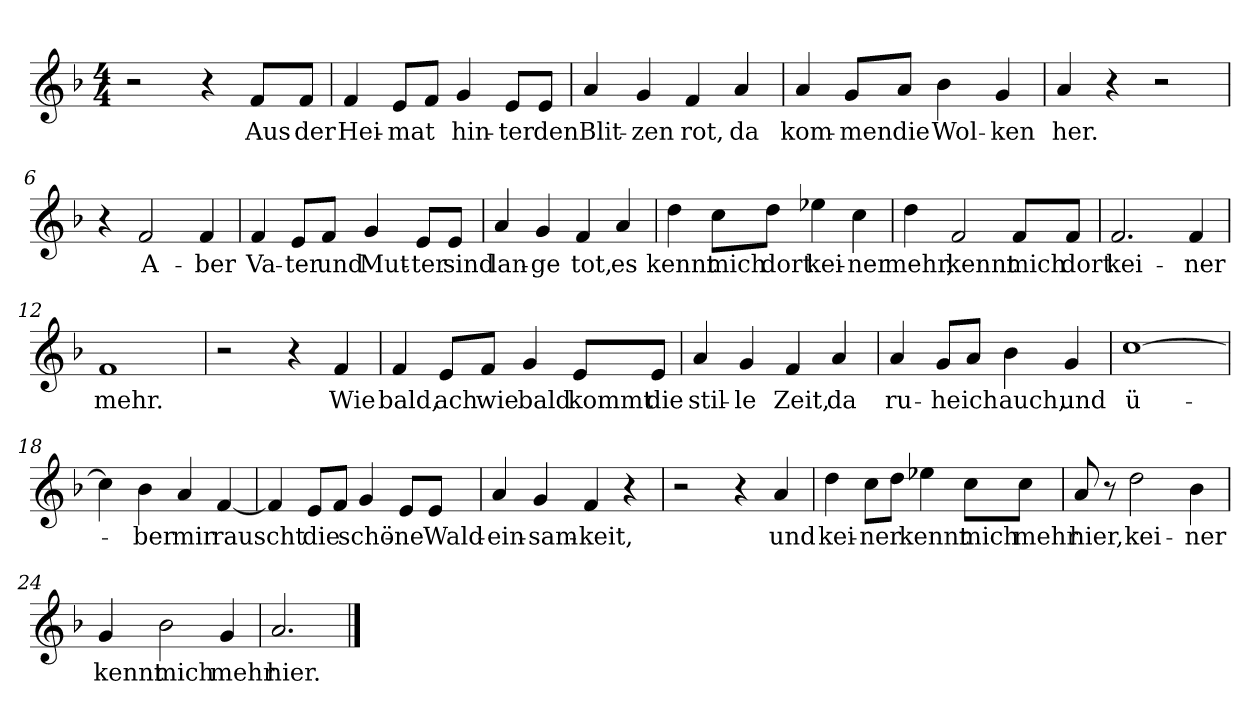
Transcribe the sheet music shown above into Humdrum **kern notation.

**kern	**text
*part1	*part1
*staff1	*staff1
*clefG2	*
*k[b-]	*
*M4/4	*
=1	=1
2r	.
4r	.
!	!LO:LY:b
8f/L	Aus
!	!LO:LY:b
8f/J	der
=2	=2
!	!LO:LY:b
4f/	Hei-
!	!LO:LY:b
8e/L	-mat
8f/J	.
!	!LO:LY:b
4g/	hin-
!	!LO:LY:b
8e/L	-ter
!	!LO:LY:b
8e/J	den
=3	=3
!	!LO:LY:b
4a/	Blit-
!	!LO:LY:b
4g/	-zen
!	!LO:LY:b
4f/	rot,
!	!LO:LY:b
4a/	da
=4	=4
!	!LO:LY:b
4a/	kom-
!	!LO:LY:b
8g/L	-men
!	!LO:LY:b
8a/J	die
!	!LO:LY:b
4b-\	Wol-
!	!LO:LY:b
4g/	-ken
=5	=5
!	!LO:LY:b
4a/	her.
4r	.
2r	.
=6	=6
4r	.
!	!LO:LY:b
2f/	A-
!	!LO:LY:b
4f/	-ber
!!LO:LB:g=z
=7	=7
!	!LO:LY:b
4f/	Va-
!	!LO:LY:b
8e/L	-ter
!	!LO:LY:b
8f/J	und
!	!LO:LY:b
4g/	Mut-
!	!LO:LY:b
8e/L	-ter
!	!LO:LY:b
8e/J	sind
=8	=8
!	!LO:LY:b
4a/	lan-
!	!LO:LY:b
4g/	-ge
!	!LO:LY:b
4f/	tot,
!	!LO:LY:b
4a/	es
=9	=9
!	!LO:LY:b
4dd\	kennt
!	!LO:LY:b
8cc\L	mich
!	!LO:LY:b
8dd\J	dort
!	!LO:LY:b
4ee-X\	kei-
!	!LO:LY:b
4cc\	-ner
=10	=10
!	!LO:LY:b
4dd\	mehr,
!	!LO:LY:b
2f/	kennt
!	!LO:LY:b
8f/L	mich
!	!LO:LY:b
8f/J	dort
=11	=11
!	!LO:LY:b
2.f/	kei-
!	!LO:LY:b
4f/	-ner
=12	=12
!	!LO:LY:b
1f	mehr.
=13	=13
2r	.
4r	.
!	!LO:LY:b
4f/	Wie
!!LO:LB:g=z
=14	=14
!	!LO:LY:b
4f/	bald,
!	!LO:LY:b
8e/L	ach
!	!LO:LY:b
8f/J	wie
!	!LO:LY:b
4g/	bald
!	!LO:LY:b
8e/L	kommt
!	!LO:LY:b
8e/J	die
=15	=15
!	!LO:LY:b
4a/	stil-
!	!LO:LY:b
4g/	-le
!	!LO:LY:b
4f/	Zeit,
!	!LO:LY:b
4a/	da
=16	=16
!	!LO:LY:b
4a/	ru-
!	!LO:LY:b
8g/L	-he
!	!LO:LY:b
8a/J	ich
!	!LO:LY:b
4b-\	auch,
!	!LO:LY:b
4g/	und
=17	=17
!	!LO:LY:b
[1cc	ü-
=18	=18
4cc\]	.
!	!LO:LY:b
4b-\	-ber
!	!LO:LY:b
4a/	mir
!	!LO:LY:b
[4f/	rauscht
=19	=19
4f/]	.
!	!LO:LY:b
8e/L	die
8f/J	.
!	!LO:LY:b
4g/	schö-
!	!LO:LY:b
8e/L	-ne
!	!LO:LY:b
8e/J	Wald-
!!LO:LB:g=z
=20	=20
!	!LO:LY:b
4a/	-ein-
!	!LO:LY:b
4g/	-sam-
!	!LO:LY:b
4f/	-keit,
4r	.
=21	=21
2r	.
4r	.
!	!LO:LY:b
4a/	und
=22	=22
!	!LO:LY:b
4dd\	kei-
!	!LO:LY:b
8cc\L	-ner
8dd\J	.
!	!LO:LY:b
4ee-X\	kennt
!	!LO:LY:b
8cc\L	mich
!	!LO:LY:b
8cc\J	mehr
=23	=23
!	!LO:LY:b
8a/	hier,
8r	.
!	!LO:LY:b
2dd\	kei-
!	!LO:LY:b
4b-\	-ner
=24	=24
!	!LO:LY:b
4g/	kennt
!	!LO:LY:b
2b-\	mich
!	!LO:LY:b
4g/	mehr
=25	=25
!	!LO:LY:b
2.a/	hier.
==	==
*-	*-
